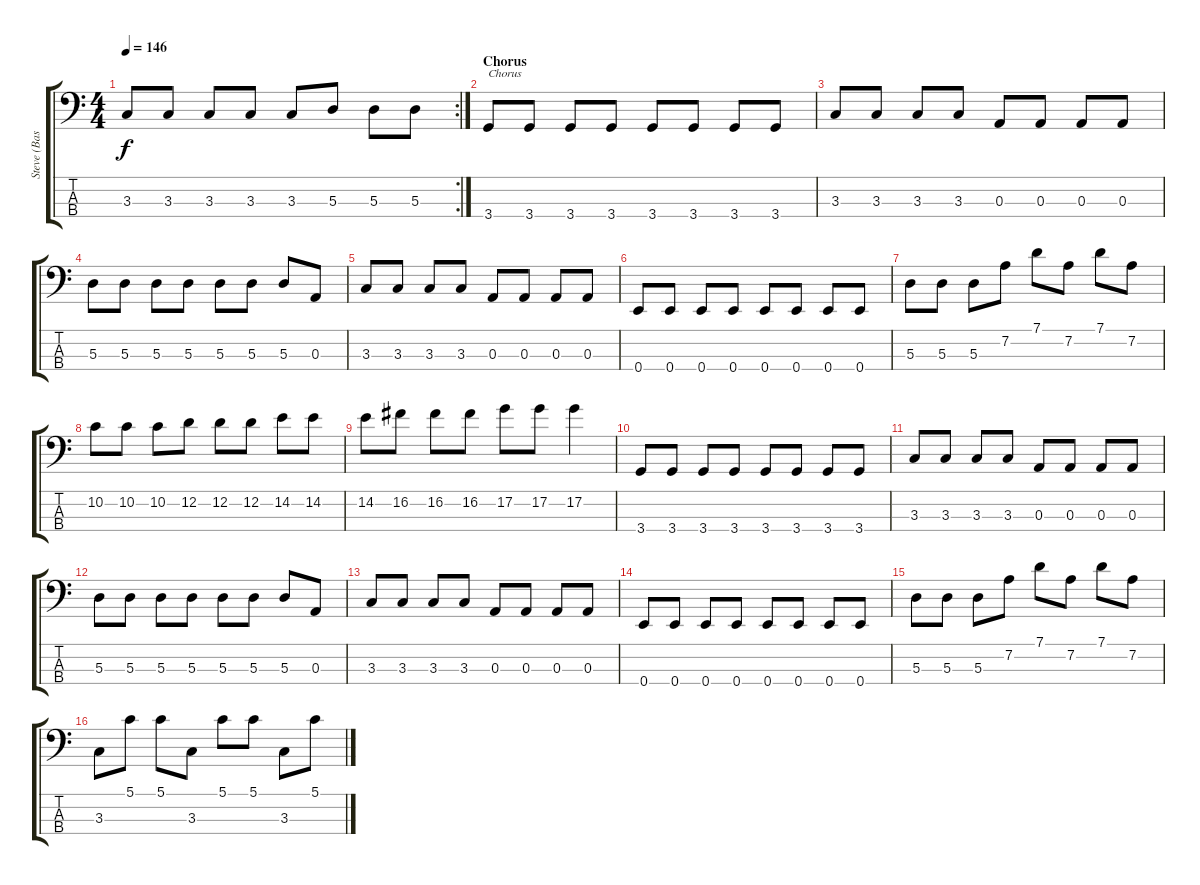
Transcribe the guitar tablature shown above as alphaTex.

\track ("Steve (Bass)" "Steve (Bas") {instrument electricbassfinger}
\staff {score tabs}
\tuning (G2 D2 A1 E1) {hide}
\rc 2
\ts (4 4)
\tempo 146
\clef f4
\ks c
3.3.8{dy f} 3.3.8 3.3.8 3.3.8 3.3.8 5.3.8 5.3.8 5.3.8 |
\section ("" "Chorus")
3.4.8{txt "Chorus"} 3.4.8 3.4.8 3.4.8 3.4.8 3.4.8 3.4.8 3.4.8 |
3.3.8 3.3.8 3.3.8 3.3.8 0.3.8 0.3.8 0.3.8 0.3.8 |
5.3.8 5.3.8 5.3.8 5.3.8 5.3.8 5.3.8 5.3.8 0.3.8 |
3.3.8 3.3.8 3.3.8 3.3.8 0.3.8 0.3.8 0.3.8 0.3.8 |
0.4.8 0.4.8 0.4.8 0.4.8 0.4.8 0.4.8 0.4.8 0.4.8 |
5.3.8 5.3.8 5.3.8 7.2.8 7.1.8 7.2.8 7.1.8 7.2.8 |
10.2.8 10.2.8 10.2.8 12.2.8 12.2.8 12.2.8 14.2.8 14.2.8 |
14.2.8 16.2.8 16.2.8 16.2.8 17.2.8 17.2.8 17.2.4 |
3.4.8 3.4.8 3.4.8 3.4.8 3.4.8 3.4.8 3.4.8 3.4.8 |
3.3.8 3.3.8 3.3.8 3.3.8 0.3.8 0.3.8 0.3.8 0.3.8 |
5.3.8 5.3.8 5.3.8 5.3.8 5.3.8 5.3.8 5.3.8 0.3.8 |
3.3.8 3.3.8 3.3.8 3.3.8 0.3.8 0.3.8 0.3.8 0.3.8 |
0.4.8 0.4.8 0.4.8 0.4.8 0.4.8 0.4.8 0.4.8 0.4.8 |
5.3.8 5.3.8 5.3.8 7.2.8 7.1.8 7.2.8 7.1.8 7.2.8 |
3.3.8 5.1.8 5.1.8 3.3.8 5.1.8 5.1.8 3.3.8 5.1.8
